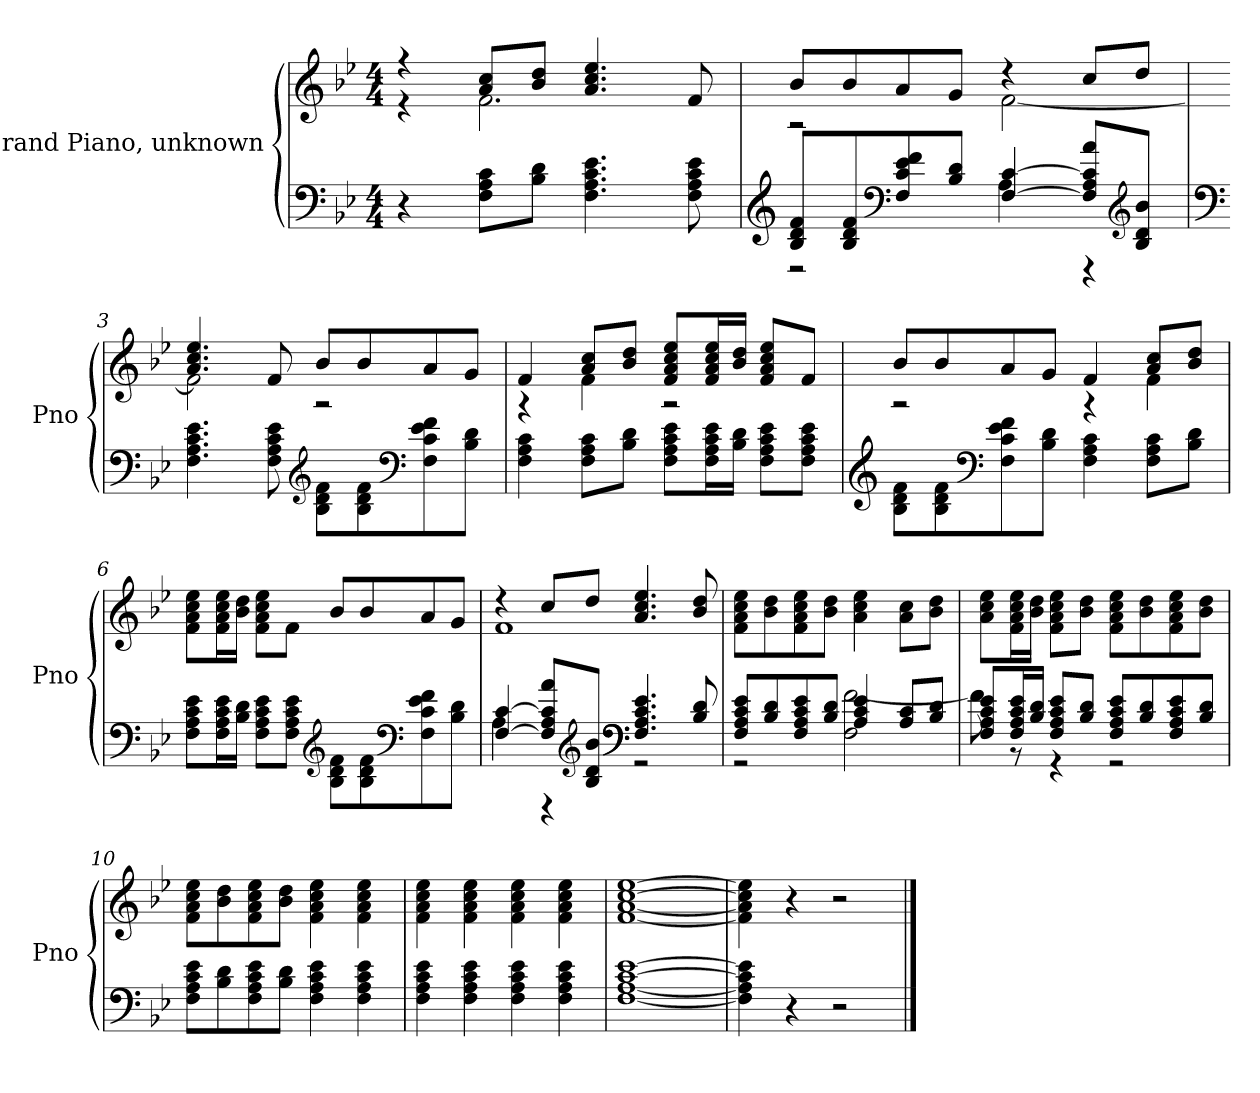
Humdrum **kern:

**kern	**kern
*part1	*part1
*staff2	*staff1
*I"Grand Piano, unknown	*
*I'Pno	*
*clefF4	*clefG2
*k[b-e-]	*k[b-e-]
*M4/4	*M4/4
*MM120	*MM120
=1	=1
*	*^
4r	4r	4r
8F\ 8A\ 8c\L	8a/ 8cc/L	2.f\
8B-\ 8d\J	8b-/ 8dd/J	.
4.F\ 4.A\ 4.c\ 4.e-\	4.a/ 4.cc/ 4.ee-/	.
8F\ 8A\ 8c\ 8e-\	8f/	.
=2	=2	=2
*clefG2	*	*
*^	*	*
8B-/ 8d/ 8f/L	2r	8b-/L	2r
8B-/ 8d/ 8f/	.	8b-/	.
*clefF4	*	*	*
8F/ 8c/ 8e-/ 8f/	.	8a/	.
8B-/ 8d/J	.	8g/J	.
[4F/ [4c/	4A\	4r	[2f\
8F/] 8A/ 8c/] 8a/L	4r	8cc/L	.
*clefG2	*	*	*
8B-/ 8d/ 8b-/J	.	8dd/J	.
*v	*v	*	*
=3	=3	=3
*clefF4	*	*
4.F\ 4.A\ 4.c\ 4.e-\	4.a/ 4.cc/ 4.ee-/	2f\]
8F\ 8A\ 8c\ 8e-\	8f/	.
*clefG2	*	*
8B-\ 8d\ 8f\L	8b-/L	2r
8B-\ 8d\ 8f\	8b-/	.
*clefF4	*	*
8F\ 8c\ 8e-\ 8f\	8a/	.
8B-\ 8d\J	8g/J	.
!!LO:LB:g=z	!!
=4	=4	=4
4F\ 4A\ 4c\	4f/	4r
8F\ 8A\ 8c\L	8a/ 8cc/L	4f\
8B-\ 8d\J	8b-/ 8dd/J	.
8F\ 8A\ 8c\ 8e-\L	8f/ 8a/ 8cc/ 8ee-/L	2r
16F\ 16A\ 16c\ 16e-\L	16f/ 16a/ 16cc/ 16ee-/L	.
16B-\ 16d\JJ	16b-/ 16dd/JJ	.
8F\ 8A\ 8c\ 8e-\L	8f/ 8a/ 8cc/ 8ee-/L	.
8F\ 8A\ 8c\ 8e-\J	8f/J	.
=5	=5	=5
*clefG2	*	*
8B-\ 8d\ 8f\L	8b-/L	2r
8B-\ 8d\ 8f\	8b-/	.
*clefF4	*	*
8F\ 8c\ 8e-\ 8f\	8a/	.
8B-\ 8d\J	8g/J	.
4F\ 4A\ 4c\	4f/	4r
8F\ 8A\ 8c\L	8a/ 8cc/L	4f\
8B-\ 8d\J	8b-/ 8dd/J	.
*	*v	*v
=6	=6
8F\ 8A\ 8c\ 8e-\L	8f\ 8a\ 8cc\ 8ee-\L
16F\ 16A\ 16c\ 16e-\L	16f\ 16a\ 16cc\ 16ee-\L
16B-\ 16d\JJ	16b-\ 16dd\JJ
8F\ 8A\ 8c\ 8e-\L	8f\ 8a\ 8cc\ 8ee-\L
8F\ 8A\ 8c\ 8e-\J	8f\J
*clefG2	*
8B-\ 8d\ 8f\L	8b-/L
8B-\ 8d\ 8f\	8b-/
*clefF4	*
8F\ 8c\ 8e-\ 8f\	8a/
8B-\ 8d\J	8g/J
!!LO:LB:g=z
=7	=7
*^	*^
[4F/ [4c/	4A\	4r	1f
8F/] 8A/ 8c/] 8a/L	4r	8cc/L	.
*clefG2	*	*	*
8B-/ 8d/ 8b-/J	.	8dd/J	.
*clefF4	*	*	*
4.F/ 4.A/ 4.c/ 4.e-/	2r	4.a/ 4.cc/ 4.ee-/	.
8B-/ 8d/	.	8b-/ 8dd/	.
*	*	*v	*v
=8	=8	=8
8F/ 8A/ 8c/ 8e-/L	2r	8f\ 8a\ 8cc\ 8ee-\L
8B-/ 8d/	.	8b-\ 8dd\
8F/ 8A/ 8c/ 8e-/	.	8f\ 8a\ 8cc\ 8ee-\
8B-/ 8d/J	.	8b-\ 8dd\J
4A/ 4c/ 4e-/	2F\ [2f\	4a\ 4cc\ 4ee-\
8A/ 8c/L	.	8a\ 8cc\L
8B-/ 8d/J	.	8b-\ 8dd\J
=9	=9	=9
8F/ 8A/ 8c/ 8e-/L	8f\]	8a\ 8cc\ 8ee-\L
16F/ 16A/ 16c/ 16e-/L	8r	16f\ 16a\ 16cc\ 16ee-\L
16B-/ 16d/JJ	.	16b-\ 16dd\JJ
8F/ 8A/ 8c/ 8e-/L	4r	8f\ 8a\ 8cc\ 8ee-\L
8B-/ 8d/J	.	8b-\ 8dd\J
8F/ 8A/ 8c/ 8e-/L	2r	8f\ 8a\ 8cc\ 8ee-\L
8B-/ 8d/	.	8b-\ 8dd\
8F/ 8A/ 8c/ 8e-/	.	8f\ 8a\ 8cc\ 8ee-\
8B-/ 8d/J	.	8b-\ 8dd\J
*v	*v	*
=10	=10
8F\ 8A\ 8c\ 8e-\L	8f\ 8a\ 8cc\ 8ee-\L
8B-\ 8d\	8b-\ 8dd\
8F\ 8A\ 8c\ 8e-\	8f\ 8a\ 8cc\ 8ee-\
8B-\ 8d\J	8b-\ 8dd\J
4F\ 4A\ 4c\ 4e-\	4f\ 4a\ 4cc\ 4ee-\
4F\ 4A\ 4c\ 4e-\	4f\ 4a\ 4cc\ 4ee-\
!!LO:LB:g=z
=11	=11
4F\ 4A\ 4c\ 4e-\	4f\ 4a\ 4cc\ 4ee-\
4F\ 4A\ 4c\ 4e-\	4f\ 4a\ 4cc\ 4ee-\
4F\ 4A\ 4c\ 4e-\	4f\ 4a\ 4cc\ 4ee-\
4F\ 4A\ 4c\ 4e-\	4f\ 4a\ 4cc\ 4ee-\
=12	=12
[1F [1A [1c [1e-	[1f [1a [1cc [1ee-
=13	=13
4F\] 4A\] 4c\] 4e-\]	4f\] 4a\] 4cc\] 4ee-\]
4r	4r
2r	2r
==	==
*-	*-
